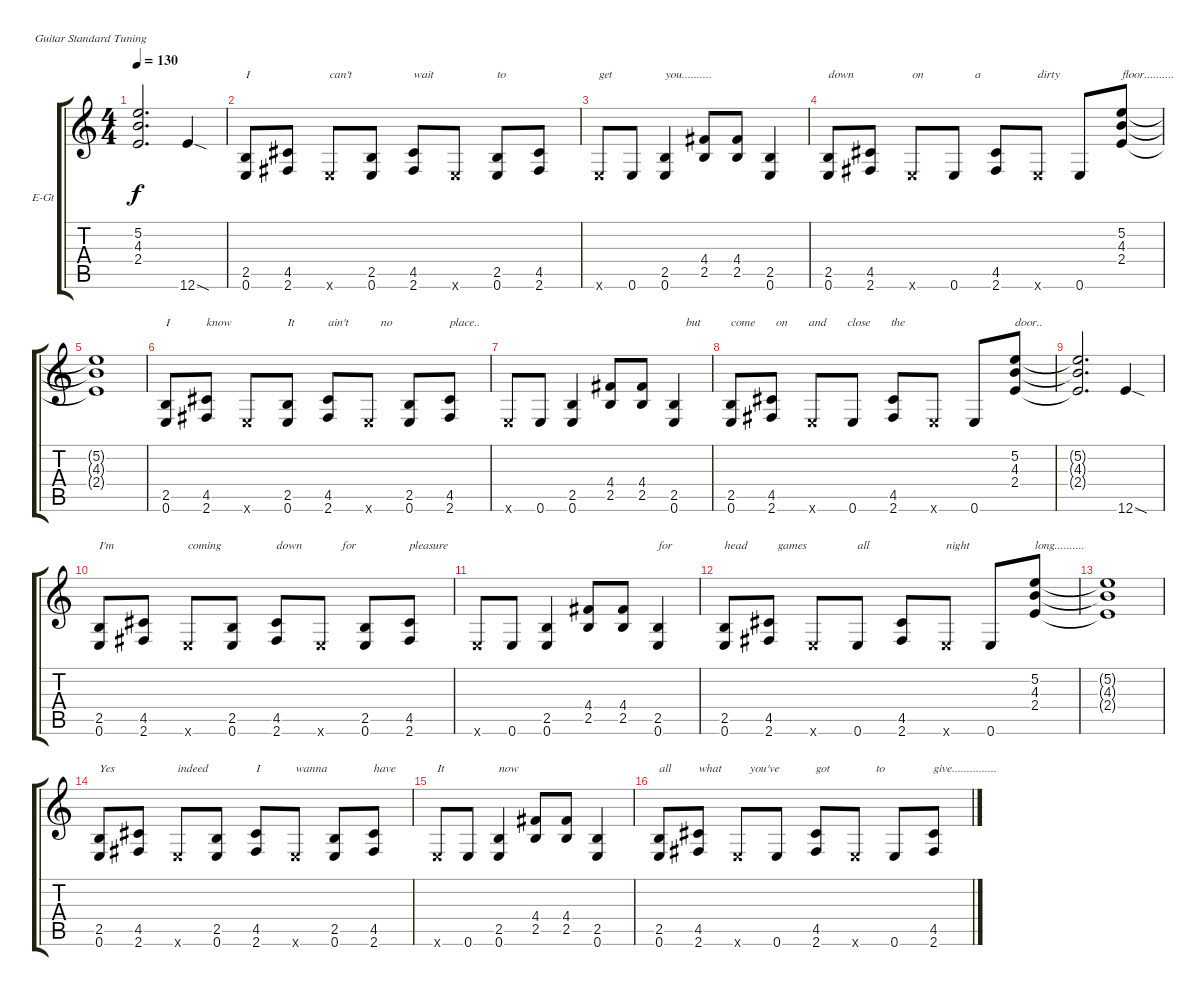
\defaultSystemsLayout 4
\bracketExtendMode groupsimilarinstruments
\firstSystemTrackNameOrientation horizontal
\otherSystemsTrackNameOrientation horizontal
\track ("Wolf Hoffmann" "E-Gt") {instrument distortionguitar}
\staff {score tabs}
\tuning (E4 B3 G3 D3 A2 E2)
\ts (4 4)
\tempo 130
\clef g2
\ks c
(2.4{t} 4.3{t} 5.2{t}).2{d dy f} 12.6{sod}.4 |
(2.5 0.6).8{txt "I"} (4.5 2.6).8 0.6{x}.8{txt "can't"} (2.5 0.6).8 (4.5 2.6).8{txt "wait"} 0.6{x}.8 (2.5 0.6).8{txt "to"} (4.5 2.6).8 |
0.6{x}.8{txt "get"} 0.6.8 (2.5 0.6).4{txt "you.........."} (4.4 2.5).8 (4.4 2.5).8 (2.5 0.6).4 |
(2.5 0.6).8{txt "down"} (4.5 2.6).8 0.6{x}.8{txt "on"} 0.6.8{txt "       a  "} (4.5 2.6).8 0.6{x}.8{txt "dirty"} 0.6.8 (2.4 4.3 5.2).8{txt "floor.........."} |
(2.4{t} 4.3{t} 5.2{t}).1 |
(2.5 0.6).8{txt "I"} (4.5 2.6).8{txt "know"} 0.6{x}.8 (2.5 0.6).8{txt "It"} (4.5 2.6).8{txt "ain't"} 0.6{x}.8{txt "    no"} (2.5 0.6).8 (4.5 2.6).8{txt "place.."} |
0.6{x}.8 0.6.8 (2.5 0.6).4 (4.4 2.5).8 (4.4 2.5).8 (2.5 0.6).4{txt "    but"} |
(2.5 0.6).8{txt "come       on       and       close       the"} (4.5 2.6).8 0.6{x}.8 0.6.8 (4.5 2.6).8 0.6{x}.8 0.6.8 (2.4 4.3 5.2).8{txt "door.."} |
(2.4{t} 4.3{t} 5.2{t}).2{d} 12.6{sod}.4 |
(2.5 0.6).8{txt "I'm"} (4.5 2.6).8 0.6{x}.8{txt "coming"} (2.5 0.6).8 (4.5 2.6).8{txt "down"} 0.6{x}.8{txt "       for"} (2.5 0.6).8 (4.5 2.6).8{txt "pleasure"} |
0.6{x}.8 0.6.8 (2.5 0.6).4 (4.4 2.5).8 (4.4 2.5).8 (2.5 0.6).4{txt "for"} |
(2.5 0.6).8{txt "head"} (4.5 2.6).8{txt "   games"} 0.6{x}.8 0.6.8{txt "all"} (4.5 2.6).8 0.6{x}.8{txt "night"} 0.6.8 (2.4 4.3 5.2).8{txt "long.........."} |
(2.4{t} 5.2{t} 4.3{t}).1 |
(2.5 0.6).8{txt "Yes"} (4.5 2.6).8 0.6{x}.8{txt "indeed"} (2.5 0.6).8 (4.5 2.6).8{txt "I"} 0.6{x}.8{txt "wanna"} (2.5 0.6).8 (4.5 2.6).8{txt "have"} |
0.6{x}.8{txt "It"} 0.6.8 (2.5 0.6).4{txt "now"} (4.4 2.5).8 (4.4 2.5).8 (2.5 0.6).4 |
(2.5 0.6).8{txt "all"} (4.5 2.6).8{txt "what"} 0.6{x}.8{txt "    you've"} 0.6.8 (4.5 2.6).8{txt "got"} 0.6{x}.8{txt "       to"} 0.6.8 (4.5 2.6).8{txt "give..............."}
